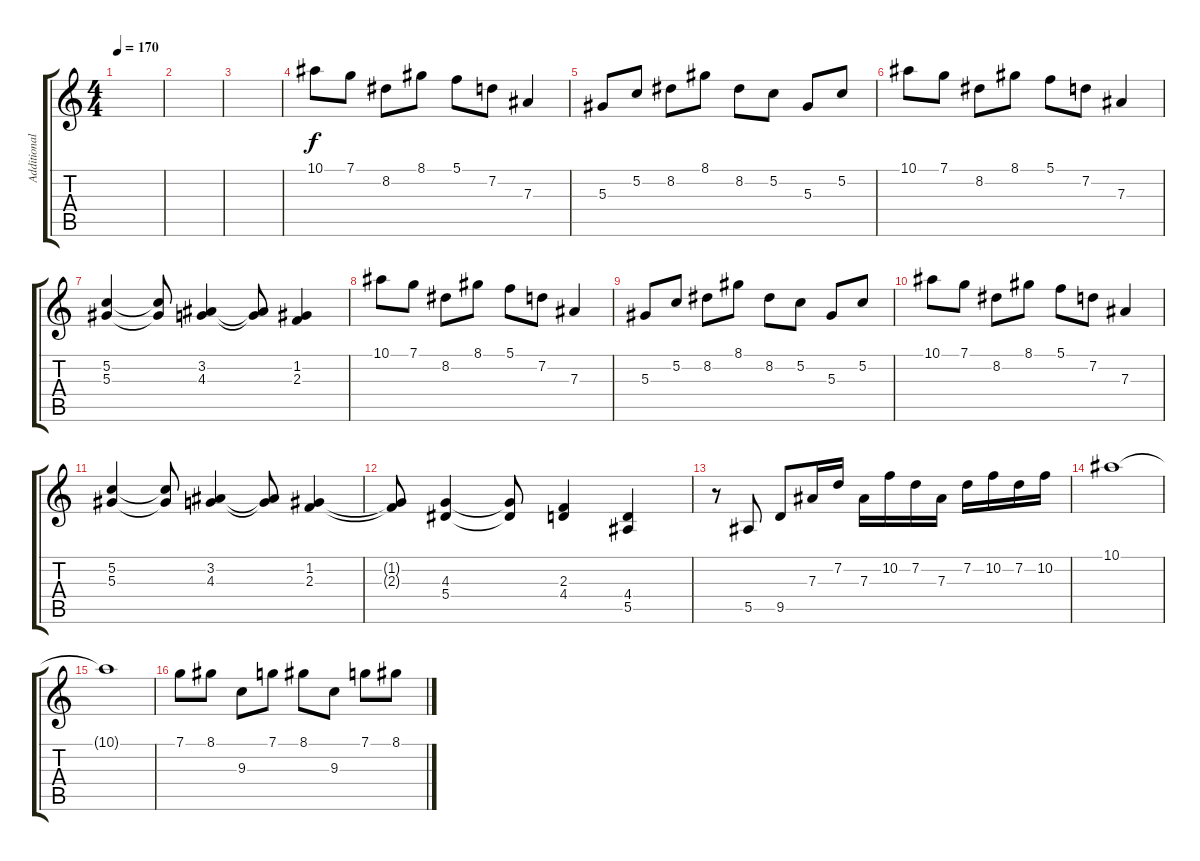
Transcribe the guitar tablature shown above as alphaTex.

\track ("Additional Guitar" "Additional") {instrument distortionguitar}
\staff {score tabs}
\tuning (C4 G3 Eb3 Bb2 F2 C2) {hide}
\ts (4 4)
\tempo 170
\clef g2
\ks c
|
|
|
10.1.8 7.1.8 8.2.8 8.1.8 5.1.8 7.2.8 7.3.4 |
5.3.8 5.2.8 8.2.8 8.1.8 8.2.8 5.2.8 5.3.8 5.2.8 |
10.1.8 7.1.8 8.2.8 8.1.8 5.1.8 7.2.8 7.3.4 |
(5.2 5.3).4 (5.2{t} 5.3{t}).8 (3.2 4.3).4 (3.2{t} 4.3{t}).8 (1.2 2.3).4 |
10.1.8 7.1.8 8.2.8 8.1.8 5.1.8 7.2.8 7.3.4 |
5.3.8 5.2.8 8.2.8 8.1.8 8.2.8 5.2.8 5.3.8 5.2.8 |
10.1.8 7.1.8 8.2.8 8.1.8 5.1.8 7.2.8 7.3.4 |
(5.2 5.3).4 (5.2{t} 5.3{t}).8 (3.2 4.3).4 (3.2{t} 4.3{t}).8 (1.2 2.3).4 |
(1.2{t} 2.3{t}).8 (4.3 5.4).4 (4.3{t} 5.4{t}).8 (2.3 4.4).4 (4.4 5.5).4 |
r.8 5.5.8 9.5.8 7.3.16 7.2.16 7.3.16 10.2.16 7.2.16 7.3.16 7.2.16 10.2.16 7.2.16 10.2.16 |
10.1.1 |
10.1{t}.1 |
7.1.8 8.1.8 9.3.8 7.1.8 8.1.8 9.3.8 7.1.8 8.1.8
